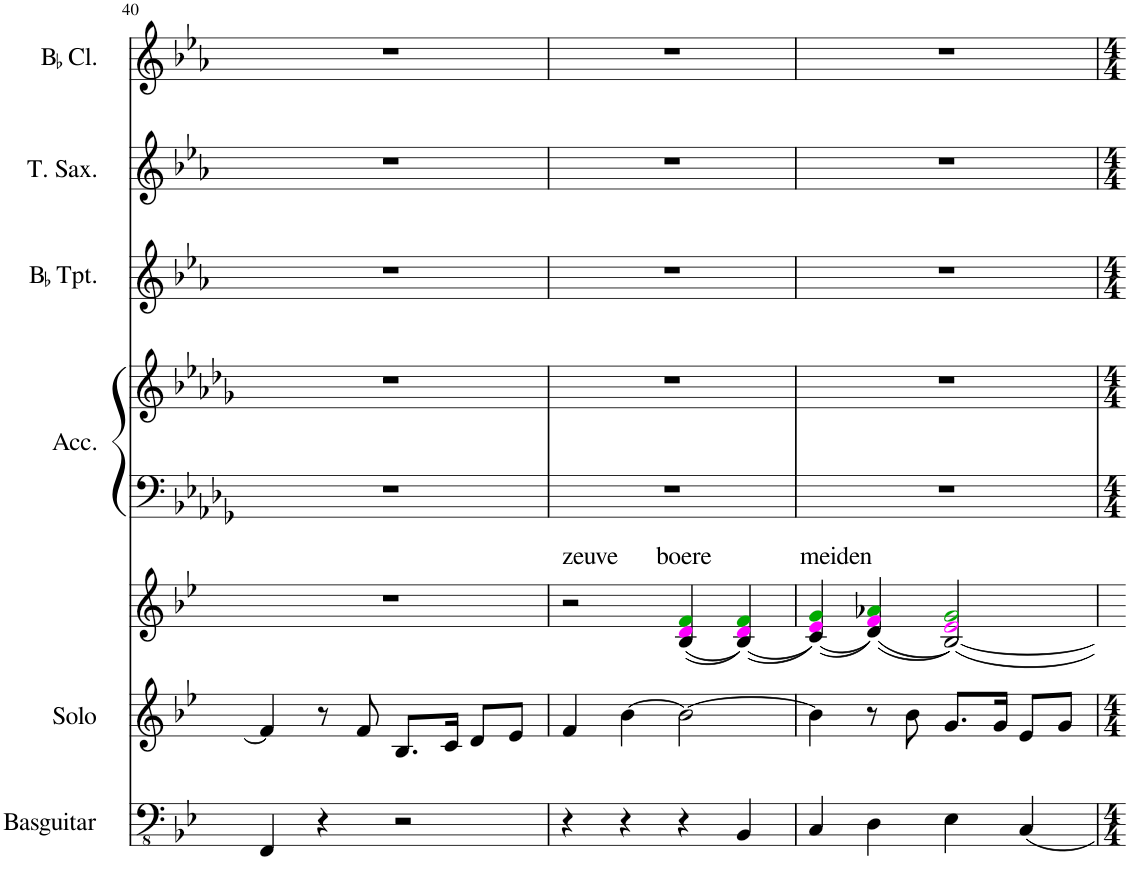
**kern	**kern	**kern	**kern	**kern	**kern	**kern	**kern
*part7	*part6	*part5	*part4	*part4	*part3	*part2	*part1
*staff8	*staff7	*staff6	*staff5	*staff4	*staff3	*staff2	*staff1
*I"Basguitar	*I"Solo	*I"Soprano	*I"Accordion	*	*I"BaccidentalFlat Trumpet	*I"Tenor Saxophone	*I"BaccidentalFlat Clarinet
*I'Basguitar	*I'Solo	*I'S	*I'Acc.	*	*I'BaccidentalFlat Tpt.	*I'T. Sax.	*I'BaccidentalFlat Cl.
!!LO:PB:g=z
*clefFv4	*clefG2	*clefG2	*clefF4	*clefG2	*clefG2	*clefG2	*clefG2
*	*	*	*	*	*Trd1c2	*Trd8c14	*Trd1c2
*k[b-e-]	*k[b-e-]	*k[b-e-]	*k[b-e-a-d-g-]	*k[b-e-a-d-g-]	*k[b-e-a-]	*k[b-e-a-]	*k[b-e-a-]
*M4/4	*M4/4	*M4/4	*M4/4	*M4/4	*M4/4	*M4/4	*M4/4
=40	=40	=40	=40	=40	=40	=40	=40
4FFF/	4f/]	1r	1r	1r	1r	1r	1r
4r	8r	.	.	.	.	.	.
.	8f/	.	.	.	.	.	.
2r	8.B-/L	.	.	.	.	.	.
.	16c/Jk	.	.	.	.	.	.
.	8d/L	.	.	.	.	.	.
.	8e-/J	.	.	.	.	.	.
=41	=41	=41	=41	=41	=41	=41	=41
!	!	!LO:TX:a:t=zeuve      boere              meiden	!	!	!	!	!
4r	4f/	2r	1r	1r	1r	1r	1r
4r	[4b-\	.	.	.	.	.	.
4r	2b-\_	((4B-/ 4di/ 4fj/	.	.	.	.	.
4BBB-/	.	((4B-/ 4di/ 4fj/))	.	.	.	.	.
=42	=42	=42	=42	=42	=42	=42	=42
4CC/	4b-\]	((4c/ 4e-i/ 4gj/))	1r	1r	1r	1r	1r
4DD\	8r	((4d/ 4fi/ 4a-Xj/))	.	.	.	.	.
.	8b-\	.	.	.	.	.	.
4EE-\	8.g/L	[2B-/ 2e-i/ 2gj/))	.	.	.	.	.
.	16g/Jk	.	.	.	.	.	.
4CC/	8e-/L	.	.	.	.	.	.
.	8g/J	.	.	.	.	.	.
=	=	=	=	=	=	=	=
*-	*-	*-	*-	*-	*-	*-	*-
